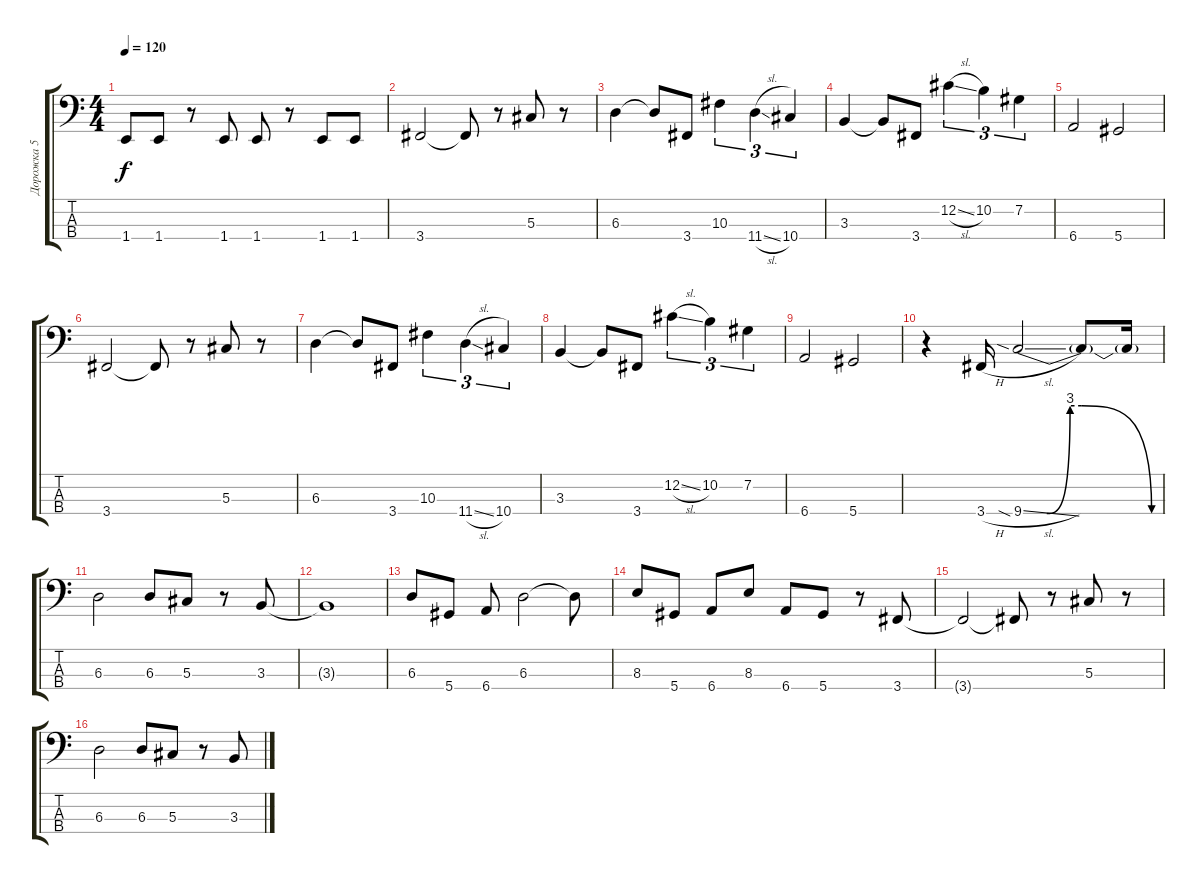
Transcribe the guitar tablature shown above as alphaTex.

\track ("Дорожка 5" "Дорожка 5") {instrument electricbassfinger}
\staff {score tabs}
\tuning (Gb2 Db2 Ab1 Eb1) {hide}
\ts (4 4)
\tempo 120
\clef f4
\ks c
1.4.8{dy f} 1.4.8 r.8 1.4.8 1.4.8 r.8 1.4.8 1.4.8 |
3.4.2 3.4{t}.8 r.8 5.3.8 r.8 |
6.3.4 6.3{t}.8 3.4.8 10.3.4{tu (3 2)} 11.4{sl}.4{tu (3 2)} 10.4.4{tu (3 2)} |
3.3.4 3.3{t}.8 3.4.8 12.2{sl}.4{tu (3 2)} 10.2.4{tu (3 2)} 7.2.4{tu (3 2)} |
6.4.2 5.4.2 |
3.4.2 3.4{t}.8 r.8 5.3.8 r.8 |
6.3.4 6.3{t}.8 3.4.8 10.3.4{tu (3 2)} 11.4{sl}.4{tu (3 2)} 10.4.4{tu (3 2)} |
3.3.4 3.3{t}.8 3.4.8 12.2{sl}.4{tu (3 2)} 10.2.4{tu (3 2)} 7.2.4{tu (3 2)} |
6.4.2 5.4.2 |
r.4 3.4{h}.16 9.4{be (custom 0 0 5 0 10 0 20 12 25 12 55 0 60 0) sia sl}.2 9.4{t}.8 9.4{t}.16 |
6.3.2 6.3.8 5.3.8 r.8 3.3.8 |
3.3{t}.1 |
6.3.8 5.4.8 6.4.8 6.3.2 6.3{t}.8 |
8.3.8 5.4.8 6.4.8 8.3.8 6.4.8 5.4.8 r.8 3.4.8 |
3.4{t}.2 3.4{t}.8 r.8 5.3.8 r.8 |
6.3.2 6.3.8 5.3.8 r.8 3.3.8
